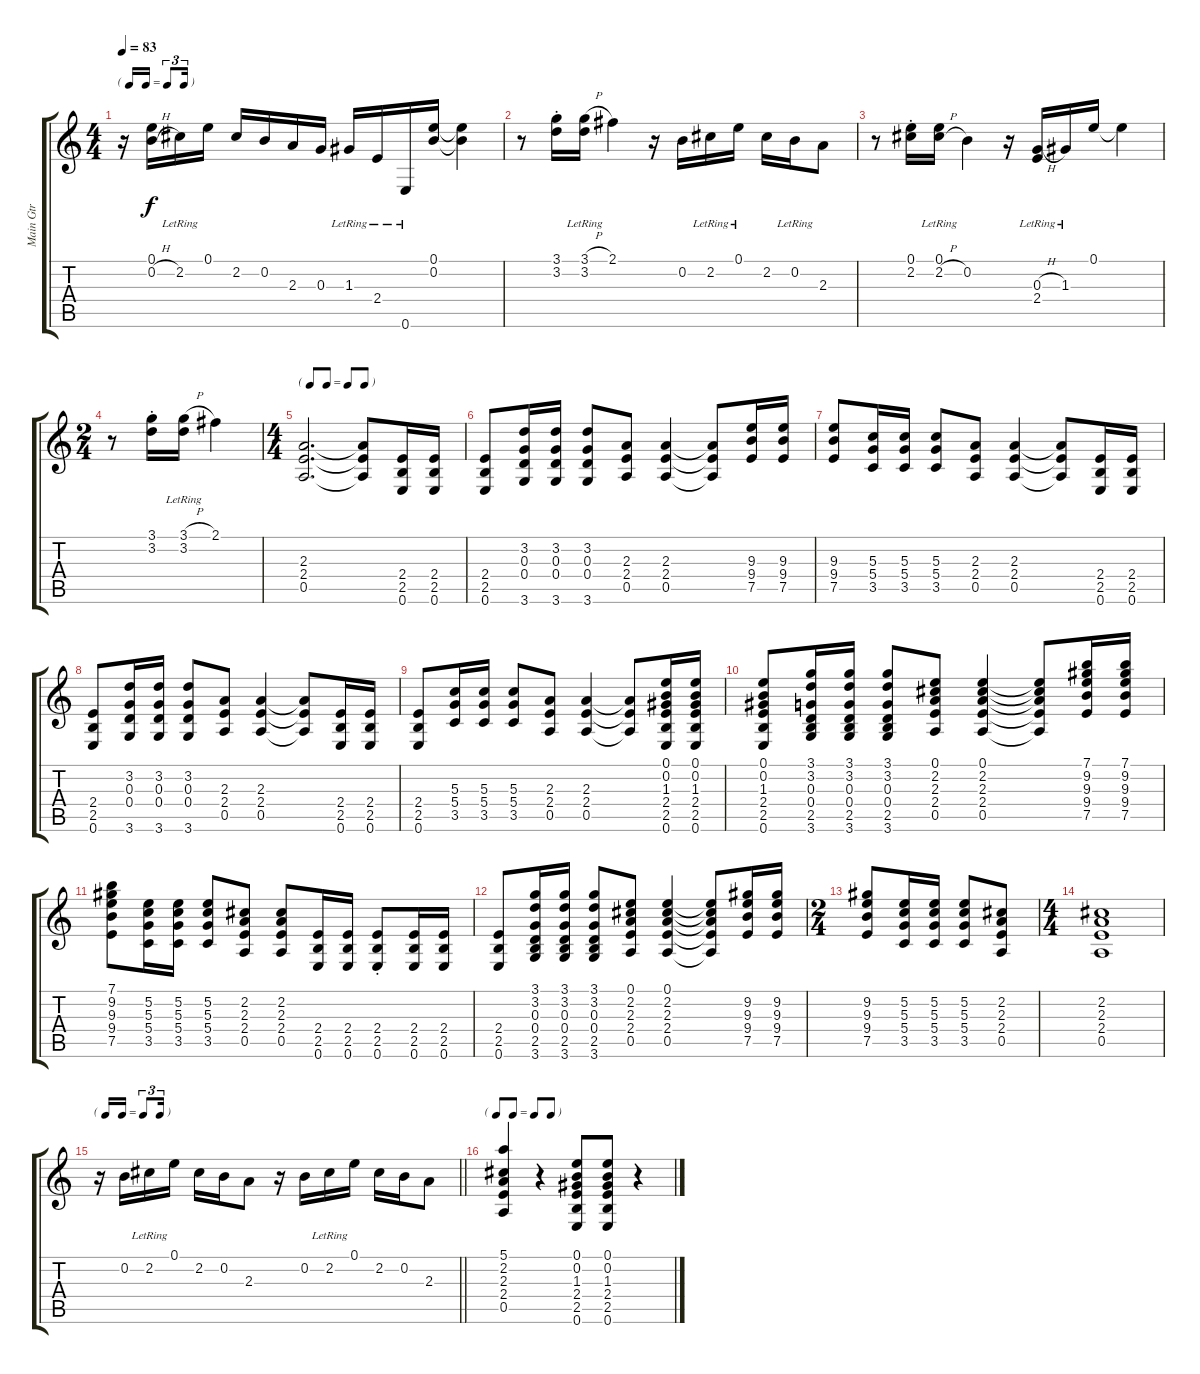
\track ("Main Gtr" "Main Gtr") {instrument overdrivenguitar}
\staff {score tabs}
\tuning (E4 B3 G3 D3 A2 E2) {hide}
\ts (4 4)
\tf triplet16th
\tempo 83
\clef g2
\ks c
r.16{dy f} (0.1 0.2{h}).16 2.2{lr}.16 0.1.16 2.2.16 0.2.16 2.3.16 0.3.16 1.3{lr}.16 2.4{lr}.16 0.6{lr}.16 (0.1 0.2).16 (0.1{t} 0.2{t}).4 |
r.8 (3.1 3.2{st}).16 (3.1{h} 3.2{lr}).16 2.1.4 r.16 0.2.16 2.2{lr}.16 0.1{lr}.16 2.2.16 0.2{lr}.16 2.3.8 |
r.8 (0.1{st} 2.2{st}).16 (0.1{lr} 2.2{h}).16 0.2.4 r.16 (0.3{h} 2.4{lr}).16 1.3{lr}.16 0.1.16 0.1{t}.4 |
\ts (2 4)
r.8 (3.1 3.2{st}).16 (3.1{h} 3.2{lr}).16 2.1.4 |
\ts (4 4)
\tf none
(2.3 2.4 0.5).2{d} (2.3{t} 2.4{t} 0.5{t}).8 (2.4 2.5 0.6).16 (2.4 2.5 0.6).16 |
(2.4 2.5 0.6).8 (3.2 0.3 0.4 3.6).16 (3.2 0.3 0.4 3.6).16 (3.2 0.3 0.4 3.6).8 (2.3 2.4 0.5).8 (2.3 2.4 0.5).4 (2.3{t} 2.4{t} 0.5{t}).8 (9.3 9.4 7.5).16 (9.3 9.4 7.5).16 |
(9.3 9.4 7.5).8 (5.3 5.4 3.5).16 (5.3 5.4 3.5).16 (5.3 5.4 3.5).8 (2.3 2.4 0.5).8 (2.3 2.4 0.5).4 (2.3{t} 2.4{t} 0.5{t}).8 (2.4 2.5 0.6).16 (2.4 2.5 0.6).16 |
(2.4 2.5 0.6).8 (3.2 0.3 0.4 3.6).16 (3.2 0.3 0.4 3.6).16 (3.2 0.3 0.4 3.6).8 (2.3 2.4 0.5).8 (2.3 2.4 0.5).4 (2.3{t} 2.4{t} 0.5{t}).8 (2.4 2.5 0.6).16 (2.4 2.5 0.6).16 |
(2.4 2.5 0.6).8 (5.3 5.4 3.5).16 (5.3 5.4 3.5).16 (5.3 5.4 3.5).8 (2.3 2.4 0.5).8 (2.3 2.4 0.5).4 (2.3{t} 2.4{t} 0.5{t}).8 (0.1 0.2 1.3 2.4 2.5 0.6).16 (0.1 0.2 1.3 2.4 2.5 0.6).16 |
(0.1 0.2 1.3 2.4 2.5 0.6).8 (3.1 3.2 0.3 0.4 2.5 3.6).16 (3.1 3.2 0.3 0.4 2.5 3.6).16 (3.1 3.2 0.3 0.4 2.5 3.6).8 (0.1 2.2 2.3 2.4 0.5).8 (0.1 2.2 2.3 2.4 0.5).4 (0.1{t} 2.2{t} 2.3{t} 2.4{t} 0.5{t}).8 (7.1 9.2 9.3 9.4 7.5).16 (7.1 9.2 9.3 9.4 7.5).16 |
(7.1 9.2 9.3 9.4 7.5).8 (5.2 5.3 5.4 3.5).16 (5.2 5.3 5.4 3.5).16 (5.2 5.3 5.4 3.5).8 (2.2 2.3 2.4 0.5).8 (2.2 2.3 2.4 0.5).8 (2.4 2.5 0.6).16 (2.4 2.5 0.6).16 (2.4{st} 2.5{st} 0.6{st}).8 (2.4 2.5 0.6).16 (2.4 2.5 0.6).16 |
(2.4 2.5 0.6).8 (3.1 3.2 0.3 0.4 2.5 3.6).16 (3.1 3.2 0.3 0.4 2.5 3.6).16 (3.1 3.2 0.3 0.4 2.5 3.6).8 (0.1 2.2 2.3 2.4 0.5).8 (0.1 2.2 2.3 2.4 0.5).4 (0.1{t} 2.2{t} 2.3{t} 2.4{t} 0.5{t}).8 (9.2 9.3 9.4 7.5).16 (9.2 9.3 9.4 7.5).16 |
\ts (2 4)
(9.2 9.3 9.4 7.5).8 (5.2 5.3 5.4 3.5).16 (5.2 5.3 5.4 3.5).16 (5.2 5.3 5.4 3.5).8 (2.2 2.3 2.4 0.5).8 |
\ts (4 4)
(2.2 2.3 2.4 0.5).1 |
\tf triplet16th
\barLineRight lightlight
r.16 0.2.16 2.2{lr}.16 0.1.16 2.2.16 0.2.16 2.3.8 r.16 0.2.16 2.2{lr}.16 0.1.16 2.2.16 0.2.16 2.3.8 |
\tf none
(5.1 2.2 2.3 2.4 0.5).4 r.4 (0.1 0.2 1.3 2.4 2.5 0.6).8 (0.1 0.2 1.3 2.4 2.5 0.6).8 r.4
